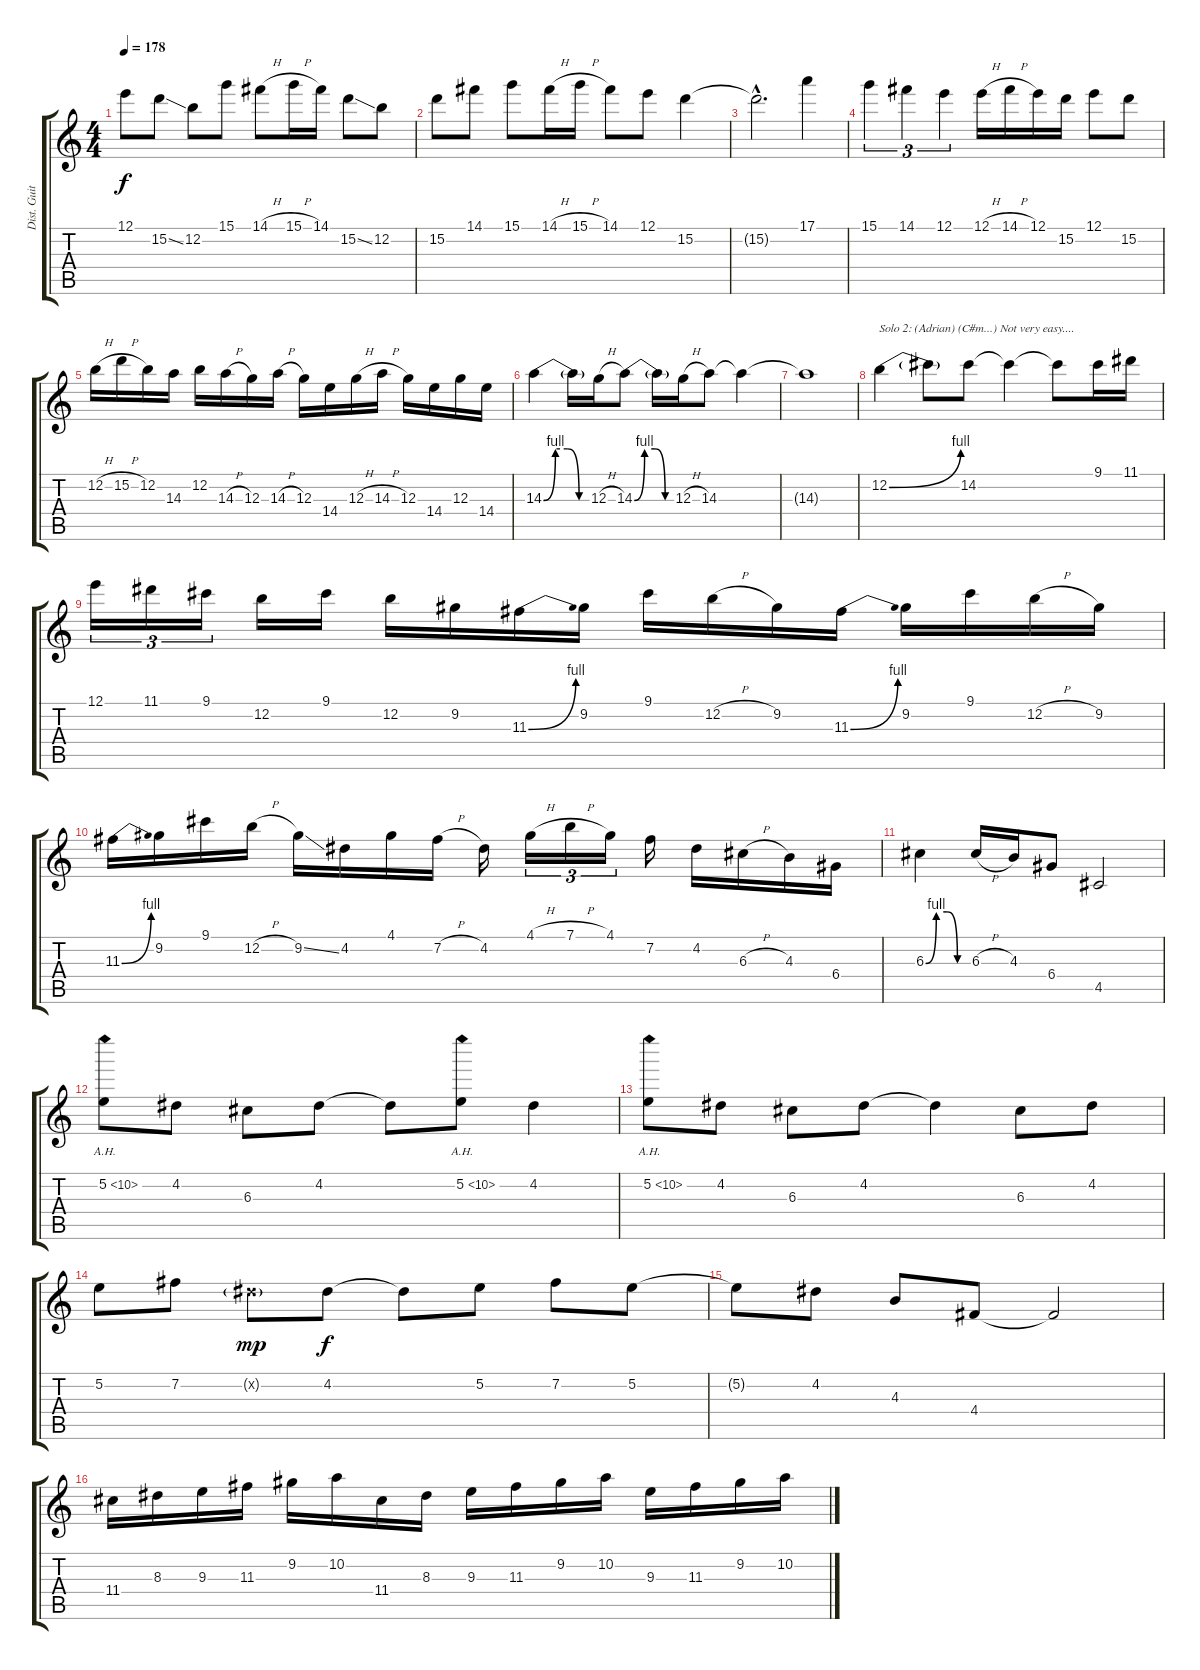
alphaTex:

\track ("Dist. Guitar 1" "Dist. Guit") {instrument distortionguitar}
\staff {score tabs}
\tuning (E4 B3 G3 D3 A2 E2) {hide}
\ts (4 4)
\tempo 178
\clef g2
\ks c
12.1.8{dy f} 15.2{ss}.8 12.2.8 15.1.8 14.1{h}.8 15.1{h}.16 14.1.16 15.2{ss}.8 12.2.8 |
15.2.8 14.1.8 15.1.8 14.1{h}.16 15.1{h}.16 14.1.8 12.1.8 15.2.4 |
15.2{hac t}.2{d} 17.1.4 |
15.1.4{tu (3 2)} 14.1.4{tu (3 2)} 12.1.4{tu (3 2)} 12.1{h}.16 14.1{h}.16 12.1.16 15.2.16 12.1.8 15.2.8 |
12.2{h}.16 15.2{h}.16 12.2.16 14.3.16 12.2.16 14.3{h}.16 12.3.16 14.3{h}.16 12.3.16 14.4.16 12.3{h}.16 14.3{h}.16 12.3.16 14.4.16 12.3.16 14.4.16 |
14.3{be (custom 0 0 15 4 30 4 45 0 60 0)}.4 14.3{t}.16 12.3{h}.16 14.3{be (custom 0 0 15 4 30 4 45 0 60 0)}.8 14.3{t}.16 12.3{h}.16 14.3.8 14.3{t}.4 |
14.3{t}.1 |
12.2{be (bend 0 0 60 4)}.4{txt "Solo 2: (Adrian) (C#m...) Not very easy...." volume 16 instrument distortionguitar} 12.2{t}.8 14.2.8 14.2{t}.4 14.2{t}.8 9.1.16 11.1.16 |
12.1.16{tu (3 2)} 11.1.16{tu (3 2)} 9.1.16{tu (3 2)} 12.2.16 9.1.16 12.2.16 9.2.16 11.3{be (bend 0 0 60 4)}.16 9.2.16 9.1.16 12.2{h}.16 9.2.16 11.3{be (bend 0 0 60 4)}.16 9.2.16 9.1.16 12.2{h}.16 9.2.16 |
11.3{be (bend 0 0 60 4)}.16 9.2.16 9.1.16 12.2{h}.16 9.2{ss}.16 4.2.16 4.1.16 7.2{h}.16 4.2.16 4.1{h}.16{tu (3 2)} 7.1{h}.16{tu (3 2)} 4.1.16{tu (3 2)} 7.2.16 4.2.16 6.3{h}.16 4.3.16 6.4.16 |
6.3{be (custom 0 0 15 4 30 4 45 0 60 0)}.4 6.3{h}.16 4.3.16 6.4.8 4.5.2 |
5.2{ah 5}.8 4.2.8 6.3.8 4.2.8 4.2{t}.8 5.2{ah 5}.8 4.2.4 |
5.2{ah 5}.8 4.2.8 6.3.8 4.2.8 4.2{t}.4 6.3.8 4.2.8 |
5.2.8 7.2.8 4.2{g x}.8{dy mp} 4.2.8{dy f} 4.2{t}.8 5.2.8 7.2.8 5.2.8 |
5.2{t}.8 4.2.8 4.3.8 4.4.8 4.4{t}.2 |
11.4.16 8.3.16 9.3.16 11.3.16 9.2.16 10.2.16 11.4.16 8.3.16 9.3.16 11.3.16 9.2.16 10.2.16 9.3.16 11.3.16 9.2.16 10.2.16
